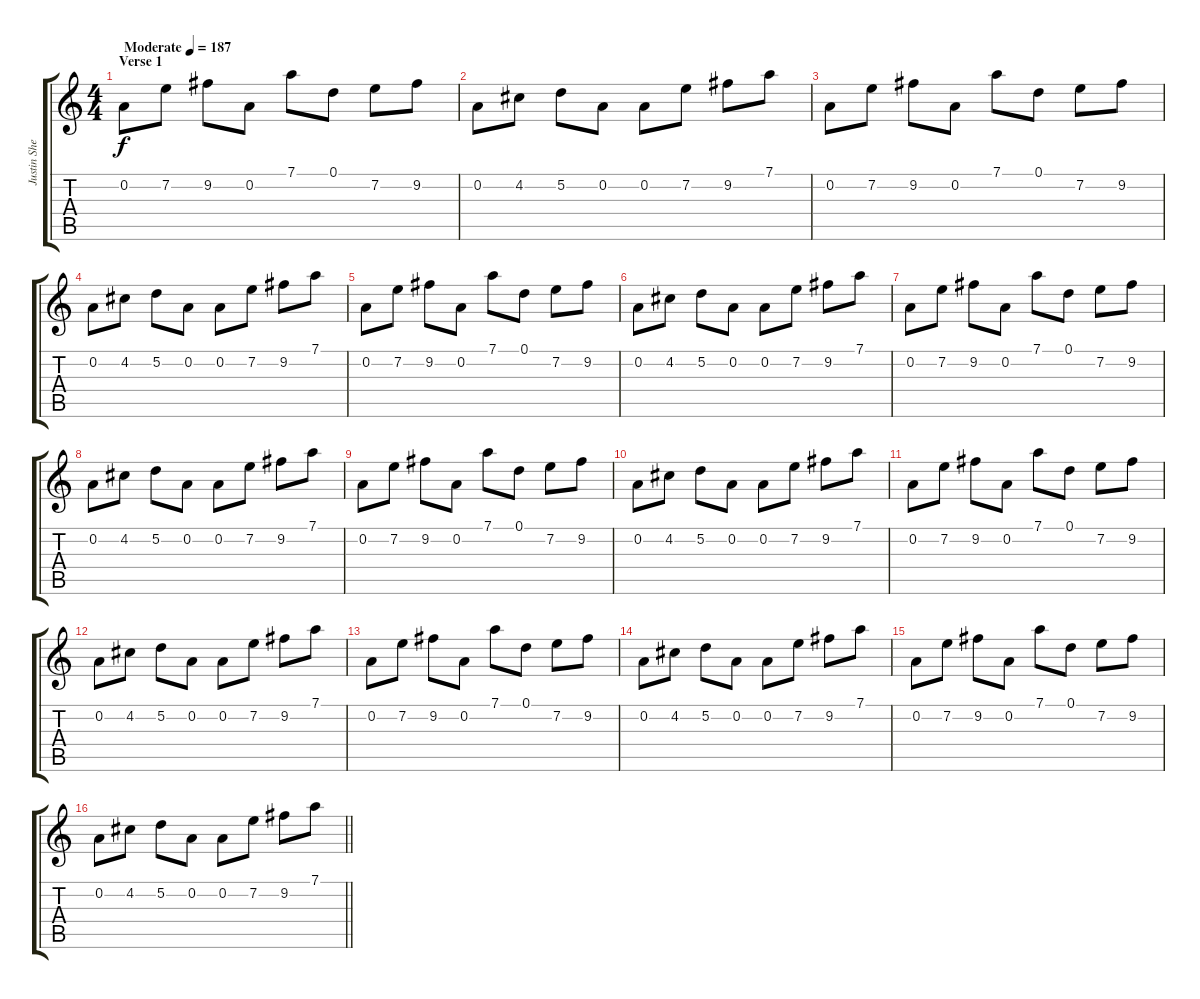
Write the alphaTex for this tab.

\track ("Justin Shekoski" "Justin She") {instrument overdrivenguitar}
\staff {score tabs}
\tuning (D4 A3 F3 C3 G2 D2) {hide}
\ts (4 4)
\section ("" "Verse 1")
\tempo (187 "Moderate")
\clef g2
\ks c
0.2.8{dy f instrument overdrivenguitar} 7.2.8 9.2.8 0.2.8 7.1.8 0.1.8 7.2.8 9.2.8 |
0.2.8 4.2.8 5.2.8 0.2.8 0.2.8 7.2.8 9.2.8 7.1.8 |
0.2.8 7.2.8 9.2.8 0.2.8 7.1.8 0.1.8 7.2.8 9.2.8 |
0.2.8 4.2.8 5.2.8 0.2.8 0.2.8 7.2.8 9.2.8 7.1.8 |
0.2.8 7.2.8 9.2.8 0.2.8 7.1.8 0.1.8 7.2.8 9.2.8 |
0.2.8 4.2.8 5.2.8 0.2.8 0.2.8 7.2.8 9.2.8 7.1.8 |
0.2.8 7.2.8 9.2.8 0.2.8 7.1.8 0.1.8 7.2.8 9.2.8 |
0.2.8 4.2.8 5.2.8 0.2.8 0.2.8 7.2.8 9.2.8 7.1.8 |
0.2.8 7.2.8 9.2.8 0.2.8 7.1.8 0.1.8 7.2.8 9.2.8 |
0.2.8 4.2.8 5.2.8 0.2.8 0.2.8 7.2.8 9.2.8 7.1.8 |
0.2.8 7.2.8 9.2.8 0.2.8 7.1.8 0.1.8 7.2.8 9.2.8 |
0.2.8 4.2.8 5.2.8 0.2.8 0.2.8 7.2.8 9.2.8 7.1.8 |
0.2.8 7.2.8 9.2.8 0.2.8 7.1.8 0.1.8 7.2.8 9.2.8 |
0.2.8 4.2.8 5.2.8 0.2.8 0.2.8 7.2.8 9.2.8 7.1.8 |
0.2.8 7.2.8 9.2.8 0.2.8 7.1.8 0.1.8 7.2.8 9.2.8 |
\barLineRight lightlight
0.2.8 4.2.8 5.2.8 0.2.8 0.2.8 7.2.8 9.2.8 7.1.8
